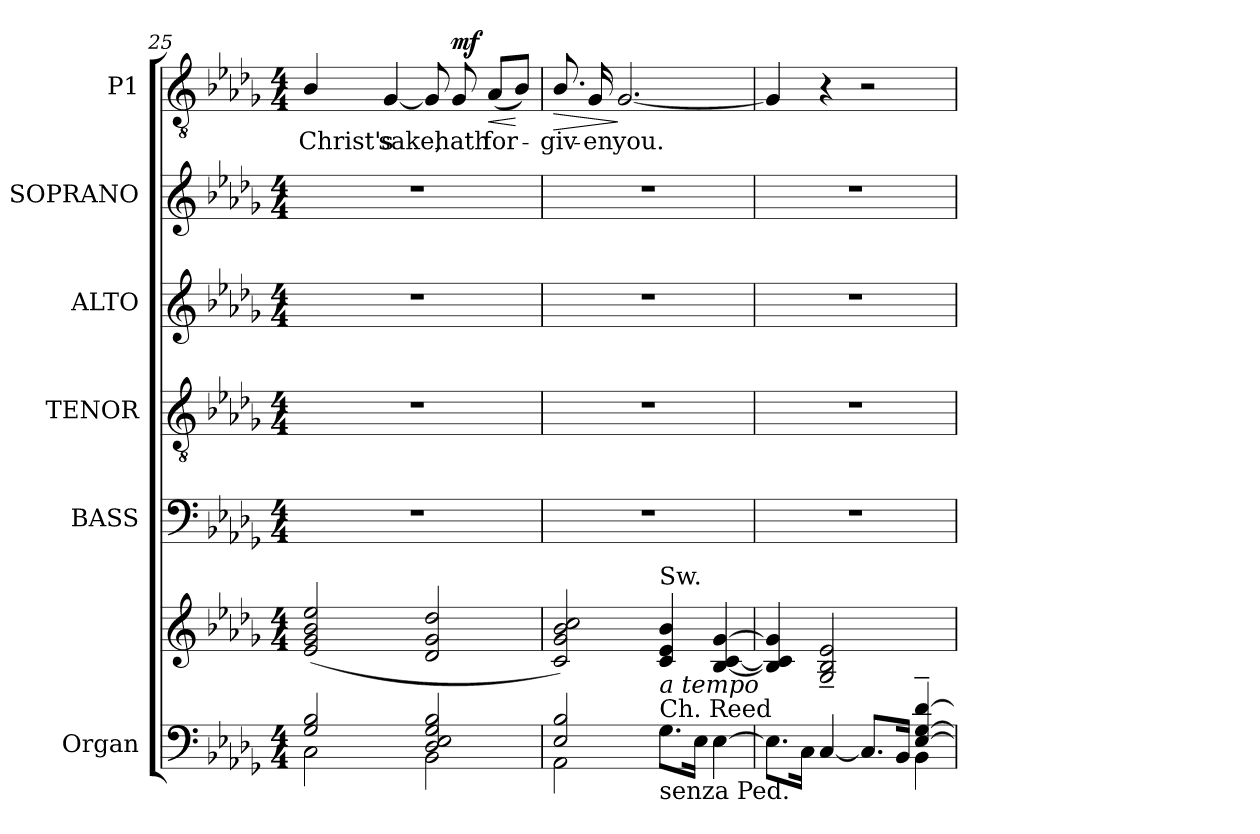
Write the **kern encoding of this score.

**kern	**kern	**kern	**kern	**kern	**kern	**kern	**text	**dynam
*part6	*part6	*part5	*part4	*part3	*part2	*part1	*part1	*part1
*staff7	*staff6	*staff5	*staff4	*staff3	*staff2	*staff1	*staff1	*staff1
*I"Organ	*	*I"BASS	*I"TENOR	*I"ALTO	*I"SOPRANO	*I"P1	*	*
*I'Org.	*	*I'B.	*I'T.	*I'A.	*I'S.	*	*	*
*clefF4	*clefG2	*clefF4	*clefGv2	*clefG2	*clefG2	*clefGv2	*	*
*	*	*	*ITrd7c12	*	*	*ITrd7c12	*	*
*k[b-e-a-d-g-]	*k[b-e-a-d-g-]	*k[b-e-a-d-g-]	*k[b-e-a-d-g-]	*k[b-e-a-d-g-]	*k[b-e-a-d-g-]	*k[b-e-a-d-g-]	*	*
*D-:	*D-:	*D-:	*D-:	*D-:	*D-:	*D-:	*	*
*M4/4	*M4/4	*M4/4	*M4/4	*M4/4	*M4/4	*M4/4	*	*
=25	=25	=25	=25	=25	=25	=25	=25	=25
*^	*	*	*	*	*	*	*	*
!	!	!	!	!	!	!	!	!LO:LY:b:color=#000000	!
2G-i/ 2B-i	2Ci\	(2e-i/ 2g-i 2b-i 2ee-i	1r	1r	1r	1r	4BB-i/	Christ's	.
!	!	!	!	!	!	!	!	!LO:LY:b:color=#000000	!
.	.	.	.	.	.	.	[4GG-i/	sake,	.
2D-i/ 2E-i 2G-i 2B-i	2BB-i\	2d-i/ 2g-i 2dd-i	.	.	.	.	8GG-i/]	.	.
!	!	!	!	!	!	!	!	!LO:LY:b:color=#000000	!
.	.	.	.	.	.	.	8GG-i/	hath	mf
!	!	!	!	!	!	!	!	!LO:LY:b:color=#000000	!LO:HP:b
.	.	.	.	.	.	.	(8AA-i/L	for-	<
.	.	.	.	.	.	.	8BB-i/J)	.	[
=26	=26	=26	=26	=26	=26	=26	=26	=26	=26
!	!	!	!	!	!	!	!	!LO:LY:b:color=#000000	!LO:HP:b
2E-i/ 2B-i	2AA-i\	2ci/ 2g-i 2b-i 2cci)	1r	1r	1r	1r	8.BB-i/	-giv-	>
!	!	!	!	!	!	!	!	!LO:LY:b:color=#000000	!
.	.	.	.	.	.	.	16GG-i/	-en	.
!	!	!	!	!	!	!	!	!LO:LY:b:color=#000000	!
.	.	.	.	.	.	.	[2.GG-i/	you.	]
!	!	!LO:TX:a:t=Sw.	!	!	!	!	!	!	!
!	!	!LO:TX:b:i:t=a tempo	!	!	!	!	!	!	!
!LO:TX:a:t=Ch. Reed	!	!	!	!	!	!	!	!	!
!LO:TX:b:t=senza Ped.	!	!	!	!	!	!	!	!	!
8.G-i\L	2ryy	4ci/ 4e-i 4b-i	.	.	.	.	.	.	.
16E-i\Jk	.	.	.	.	.	.	.	.	.
[4E-i\	.	[4B-i/ [4ci [4g-i	.	.	.	.	.	.	.
!!LO:LB:g=z
=27	=27	=27	=27	=27	=27	=27	=27	=27	=27
8.E-i\L]	2ryy	4B-i/] 4ci] 4g-i]	1r	1r	1r	1r	4GG-i/]	.	.
16Ci\Jk	.	.	.	.	.	.	.	.	.
[4Ci/	.	2G-i/~ 2B-i~ 2e-i~	.	.	.	.	4r	.	.
8.Ci/L]	4ryy	.	.	.	.	.	2r	.	.
16BB-i/Jk	.	.	.	.	.	.	.	.	.
[4E-i/~ [4G-i~ [4d-i~	4BB-i\	4ryy	.	.	.	.	.	.	.
*v	*v	*	*	*	*	*	*	*	*
=	=	=	=	=	=	=	=	=
*-	*-	*-	*-	*-	*-	*-	*-	*-
